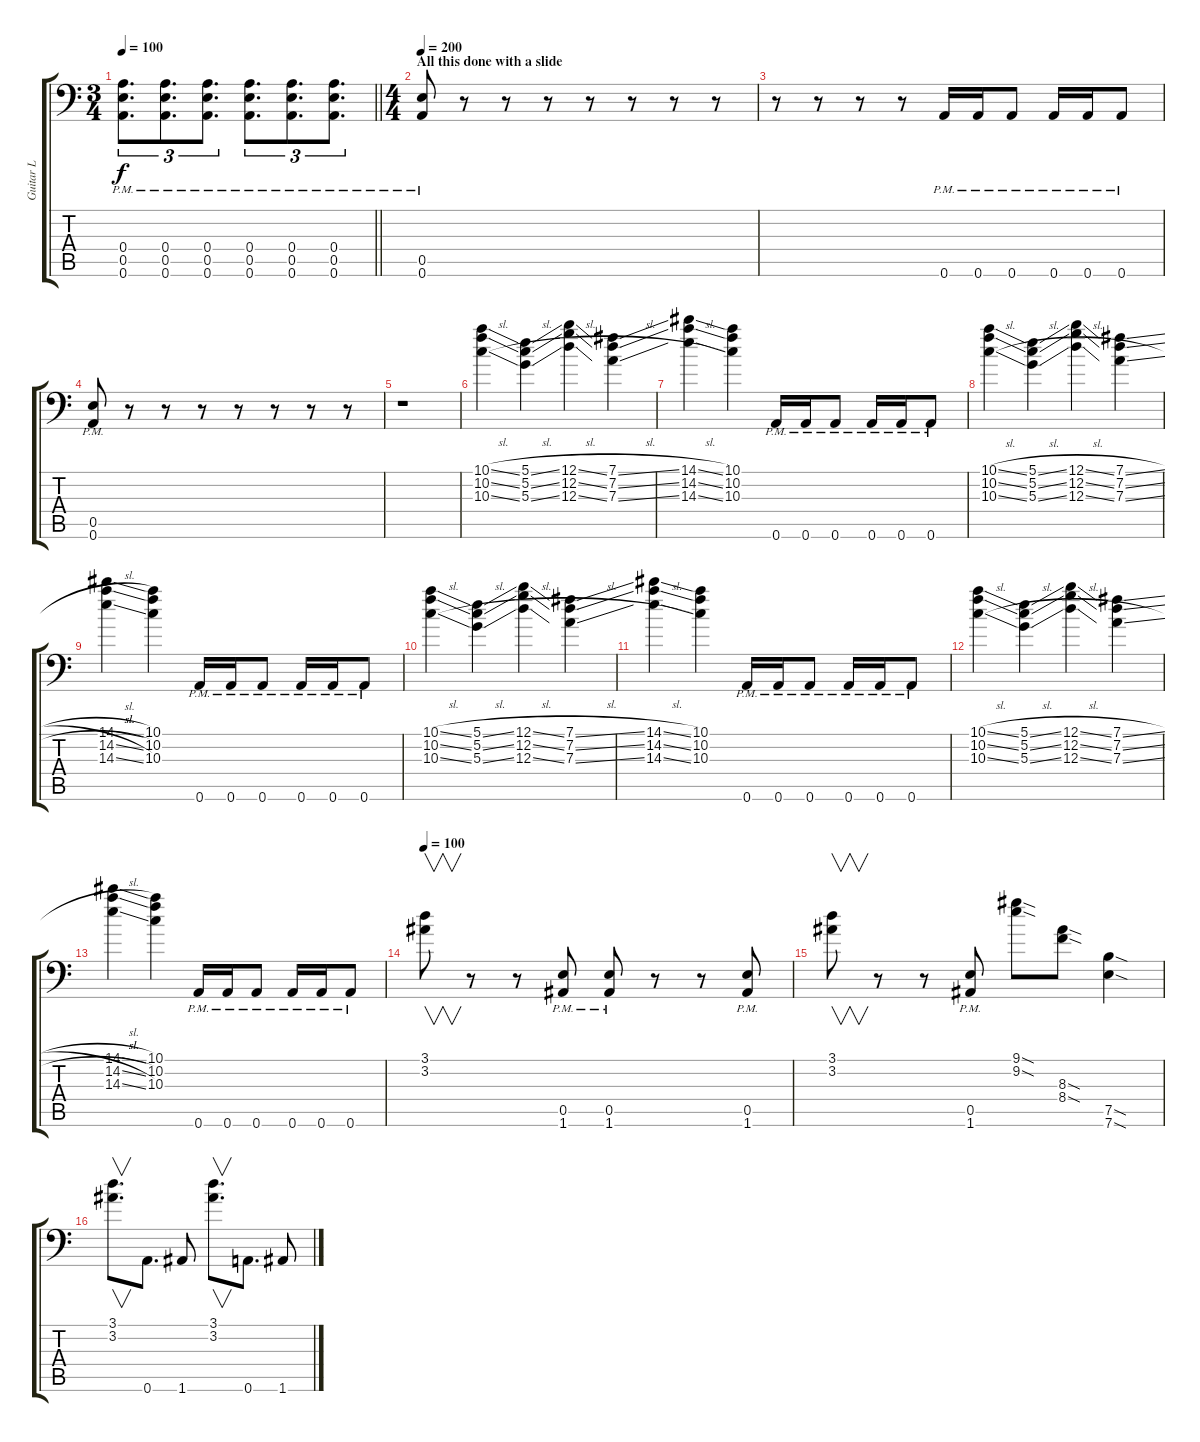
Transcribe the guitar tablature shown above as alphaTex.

\track ("Guitar L" "Guitar L") {instrument distortionguitar}
\staff {score tabs}
\tuning (B3 G3 D3 A2 E2 A1) {hide}
\ts (3 4)
\tempo 100
\clef f4
\barLineRight lightlight
\ks c
(0.4{pm} 0.5{pm} 0.6{pm}).8{d tu (3 2) dy f} (0.4{pm} 0.5{pm} 0.6{pm}).8{d tu (3 2)} (0.4{pm} 0.5{pm} 0.6{pm}).8{d tu (3 2)} (0.4{pm} 0.5{pm} 0.6{pm}).8{d tu (3 2)} (0.4{pm} 0.5{pm} 0.6{pm}).8{d tu (3 2)} (0.4{pm} 0.5{pm} 0.6{pm}).8{d tu (3 2)} |
\ts (4 4)
\section ("" "All this done with a slide")
\tempo 200
(0.5{pm} 0.6{pm}).8 r.8 r.8 r.8 r.8 r.8 r.8 r.8 |
r.8 r.8 r.8 r.8 0.6{pm}.16 0.6{pm}.16 0.6{pm}.8 0.6{pm}.16 0.6{pm}.16 0.6{pm}.8 |
(0.5{pm} 0.6{pm}).8 r.8 r.8 r.8 r.8 r.8 r.8 r.8 |
r.1 |
(10.1{sl} 10.2{sl} 10.3{sl}).4 (5.1{sl} 5.2{sl} 5.3{sl}).4 (12.1{sl} 12.2{sl} 12.3{sl}).4 (7.1{sl} 7.2{sl} 7.3{sl}).4 |
(14.1{sl} 14.2{sl} 14.3{sl}).4 (10.1 10.2 10.3).4 0.6{pm}.16 0.6{pm}.16 0.6{pm}.8 0.6{pm}.16 0.6{pm}.16 0.6{pm}.8 |
(10.1{sl} 10.2{sl} 10.3{sl}).4 (5.1{sl} 5.2{sl} 5.3{sl}).4 (12.1{sl} 12.2{sl} 12.3{sl}).4 (7.1{sl} 7.2{sl} 7.3{sl}).4 |
(14.1{sl} 14.2{sl} 14.3{sl}).4 (10.1 10.2 10.3).4 0.6{pm}.16 0.6{pm}.16 0.6{pm}.8 0.6{pm}.16 0.6{pm}.16 0.6{pm}.8 |
(10.1{sl} 10.2{sl} 10.3{sl}).4 (5.1{sl} 5.2{sl} 5.3{sl}).4 (12.1{sl} 12.2{sl} 12.3{sl}).4 (7.1{sl} 7.2{sl} 7.3{sl}).4 |
(14.1{sl} 14.2{sl} 14.3{sl}).4 (10.1 10.2 10.3).4 0.6{pm}.16 0.6{pm}.16 0.6{pm}.8 0.6{pm}.16 0.6{pm}.16 0.6{pm}.8 |
(10.1{sl} 10.2{sl} 10.3{sl}).4 (5.1{sl} 5.2{sl} 5.3{sl}).4 (12.1{sl} 12.2{sl} 12.3{sl}).4 (7.1{sl} 7.2{sl} 7.3{sl}).4 |
(14.1{sl} 14.2{sl} 14.3{sl}).4 (10.1 10.2 10.3).4 0.6{pm}.16 0.6{pm}.16 0.6{pm}.8 0.6{pm}.16 0.6{pm}.16 0.6{pm}.8 |
\tempo 100
(3.1 3.2).8{v} r.8 r.8 (0.5{pm} 1.6{pm}).8 (0.5{pm} 1.6{pm}).8 r.8 r.8 (0.5{pm} 1.6{pm}).8 |
(3.1 3.2).8{v} r.8 r.8 (0.5{pm} 1.6{pm}).8 (9.1{sod} 9.2{sod}).8 (8.3{sod} 8.4{sod}).8 (7.5{sod} 7.6{sod}).4 |
(3.1 3.2).8{v d} 0.6.8{d} 1.6.8 (3.1 3.2).8{v d} 0.6.8{d} 1.6.8
